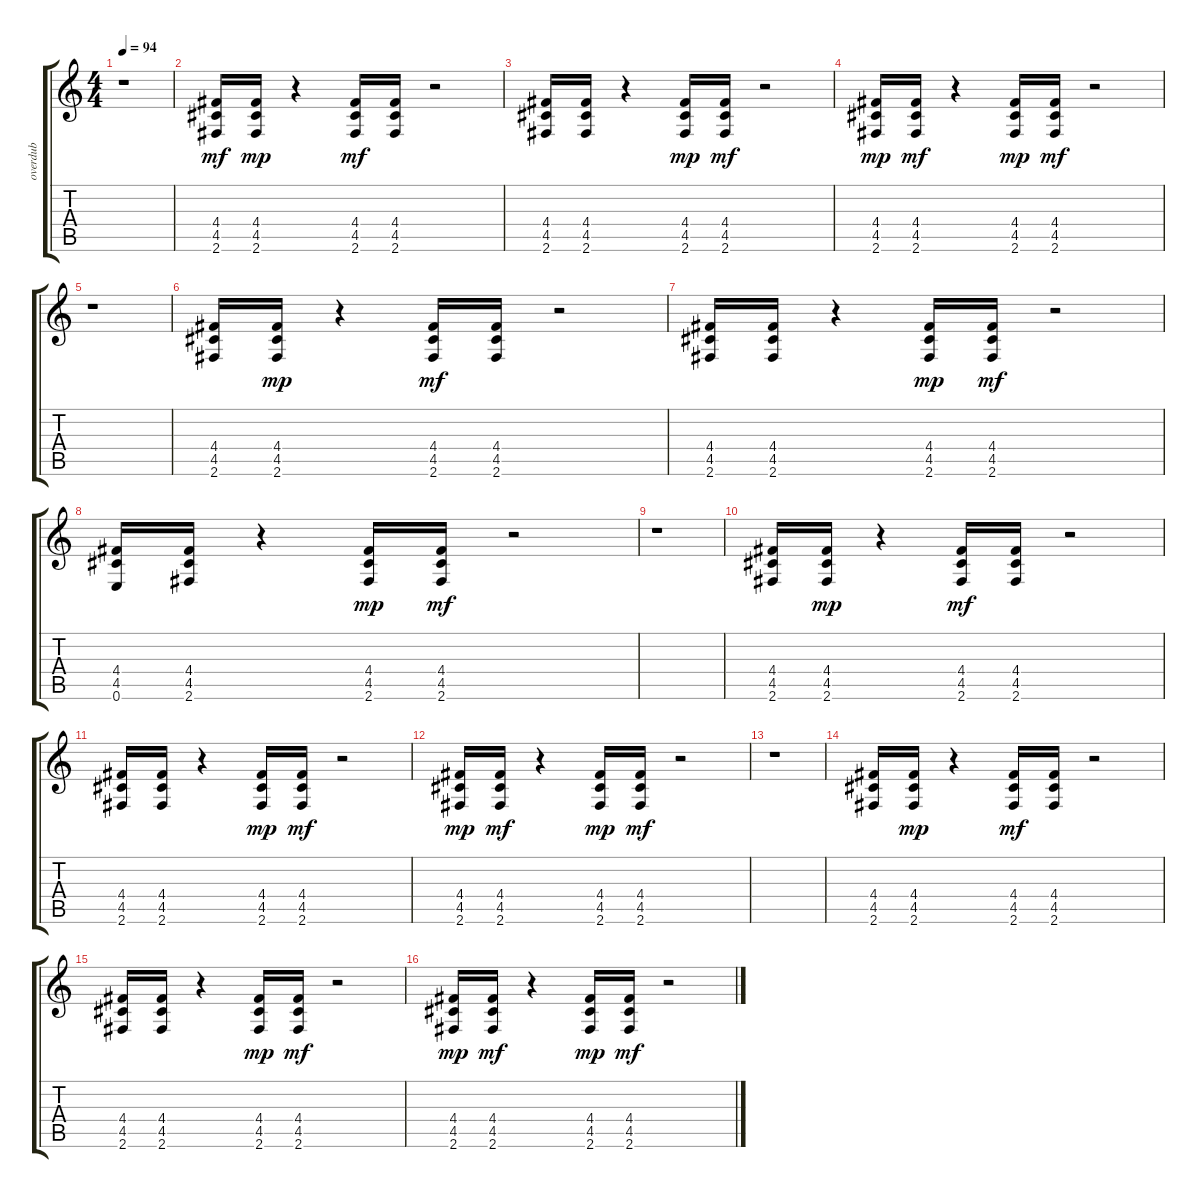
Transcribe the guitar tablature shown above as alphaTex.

\track ("overdub" "overdub") {instrument overdrivenguitar}
\staff {score tabs}
\tuning (E4 B3 G3 D3 A2 E2) {hide}
\ts (4 4)
\tempo 94
\clef g2
\ks c
r.1{dy mf instrument overdrivenguitar} |
(4.4 4.5 2.6).16 (4.4 4.5 2.6).16{dy mp} r.4 (4.4 4.5 2.6).16{dy mf} (4.4 4.5 2.6).16 r.2 |
(4.4 4.5 2.6).16 (4.4 4.5 2.6).16 r.4 (4.4 4.5 2.6).16{dy mp} (4.4 4.5 2.6).16{dy mf} r.2 |
(4.4 4.5 2.6).16{dy mp} (4.4 4.5 2.6).16{dy mf} r.4 (4.4 4.5 2.6).16{dy mp} (4.4 4.5 2.6).16{dy mf} r.2 |
r.1 |
(4.4 4.5 2.6).16 (4.4 4.5 2.6).16{dy mp} r.4 (4.4 4.5 2.6).16{dy mf} (4.4 4.5 2.6).16 r.2 |
(4.4 4.5 2.6).16 (4.4 4.5 2.6).16 r.4 (4.4 4.5 2.6).16{dy mp} (4.4 4.5 2.6).16{dy mf} r.2 |
(4.4 4.5 0.6).16 (4.4 4.5 2.6).16 r.4 (4.4 4.5 2.6).16{dy mp} (4.4 4.5 2.6).16{dy mf} r.2 |
r.1 |
(4.4 4.5 2.6).16 (4.4 4.5 2.6).16{dy mp} r.4 (4.4 4.5 2.6).16{dy mf} (4.4 4.5 2.6).16 r.2 |
(4.4 4.5 2.6).16 (4.4 4.5 2.6).16 r.4 (4.4 4.5 2.6).16{dy mp} (4.4 4.5 2.6).16{dy mf} r.2 |
(4.4 4.5 2.6).16{dy mp} (4.4 4.5 2.6).16{dy mf} r.4 (4.4 4.5 2.6).16{dy mp} (4.4 4.5 2.6).16{dy mf} r.2 |
r.1 |
(4.4 4.5 2.6).16 (4.4 4.5 2.6).16{dy mp} r.4 (4.4 4.5 2.6).16{dy mf} (4.4 4.5 2.6).16 r.2 |
(4.4 4.5 2.6).16 (4.4 4.5 2.6).16 r.4 (4.4 4.5 2.6).16{dy mp} (4.4 4.5 2.6).16{dy mf} r.2 |
(4.4 4.5 2.6).16{dy mp} (4.4 4.5 2.6).16{dy mf} r.4 (4.4 4.5 2.6).16{dy mp} (4.4 4.5 2.6).16{dy mf} r.2
